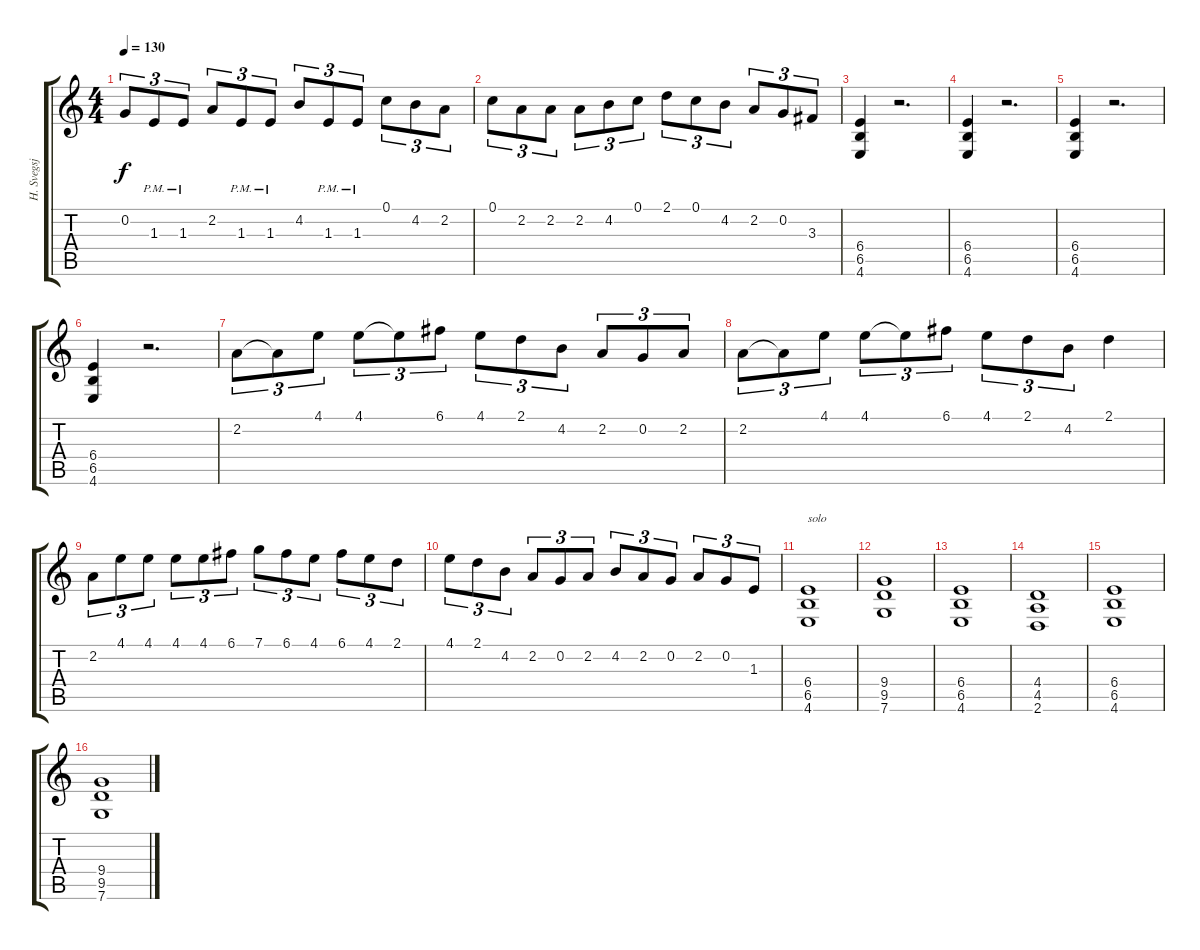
\track (" H. Svegsjo (rhythm guitar)" " H. Svegsj") {instrument distortionguitar}
\staff {score tabs}
\tuning (C4 G3 Eb3 Bb2 F2 C2) {hide}
\ts (4 4)
\tempo 130
\clef g2
\ks c
0.2.8{tu (3 2) dy f} 1.3{pm}.8{tu (3 2)} 1.3{pm}.8{tu (3 2)} 2.2.8{tu (3 2)} 1.3{pm}.8{tu (3 2)} 1.3{pm}.8{tu (3 2)} 4.2.8{tu (3 2)} 1.3{pm}.8{tu (3 2)} 1.3{pm}.8{tu (3 2)} 0.1.8{tu (3 2)} 4.2.8{tu (3 2)} 2.2.8{tu (3 2)} |
0.1.8{tu (3 2)} 2.2.8{tu (3 2)} 2.2.8{tu (3 2)} 2.2.8{tu (3 2)} 4.2.8{tu (3 2)} 0.1.8{tu (3 2)} 2.1.8{tu (3 2)} 0.1.8{tu (3 2)} 4.2.8{tu (3 2)} 2.2.8{tu (3 2)} 0.2.8{tu (3 2)} 3.3.8{tu (3 2)} |
(6.4 6.5 4.6).4 r.2{d} |
(6.4 6.5 4.6).4 r.2{d} |
(6.4 6.5 4.6).4 r.2{d} |
(6.4 6.5 4.6).4 r.2{d} |
2.2.8{tu (3 2)} 2.2{t}.8{tu (3 2)} 4.1.8{tu (3 2)} 4.1.8{tu (3 2)} 4.1{t}.8{tu (3 2)} 6.1.8{tu (3 2)} 4.1.8{tu (3 2)} 2.1.8{tu (3 2)} 4.2.8{tu (3 2)} 2.2.8{tu (3 2)} 0.2.8{tu (3 2)} 2.2.8{tu (3 2)} |
2.2.8{tu (3 2)} 2.2{t}.8{tu (3 2)} 4.1.8{tu (3 2)} 4.1.8{tu (3 2)} 4.1{t}.8{tu (3 2)} 6.1.8{tu (3 2)} 4.1.8{tu (3 2)} 2.1.8{tu (3 2)} 4.2.8{tu (3 2)} 2.1.4 |
2.2.8{tu (3 2)} 4.1.8{tu (3 2)} 4.1.8{tu (3 2)} 4.1.8{tu (3 2)} 4.1.8{tu (3 2)} 6.1.8{tu (3 2)} 7.1.8{tu (3 2)} 6.1.8{tu (3 2)} 4.1.8{tu (3 2)} 6.1.8{tu (3 2)} 4.1.8{tu (3 2)} 2.1.8{tu (3 2)} |
4.1.8{tu (3 2)} 2.1.8{tu (3 2)} 4.2.8{tu (3 2)} 2.2.8{tu (3 2)} 0.2.8{tu (3 2)} 2.2.8{tu (3 2)} 4.2.8{tu (3 2)} 2.2.8{tu (3 2)} 0.2.8{tu (3 2)} 2.2.8{tu (3 2)} 0.2.8{tu (3 2)} 1.3.8{tu (3 2)} |
(6.4 6.5 4.6).1{txt "solo"} |
(9.4 9.5 7.6).1 |
(6.4 6.5 4.6).1 |
(4.4 4.5 2.6).1 |
(6.4 6.5 4.6).1 |
(9.4 9.5 7.6).1
